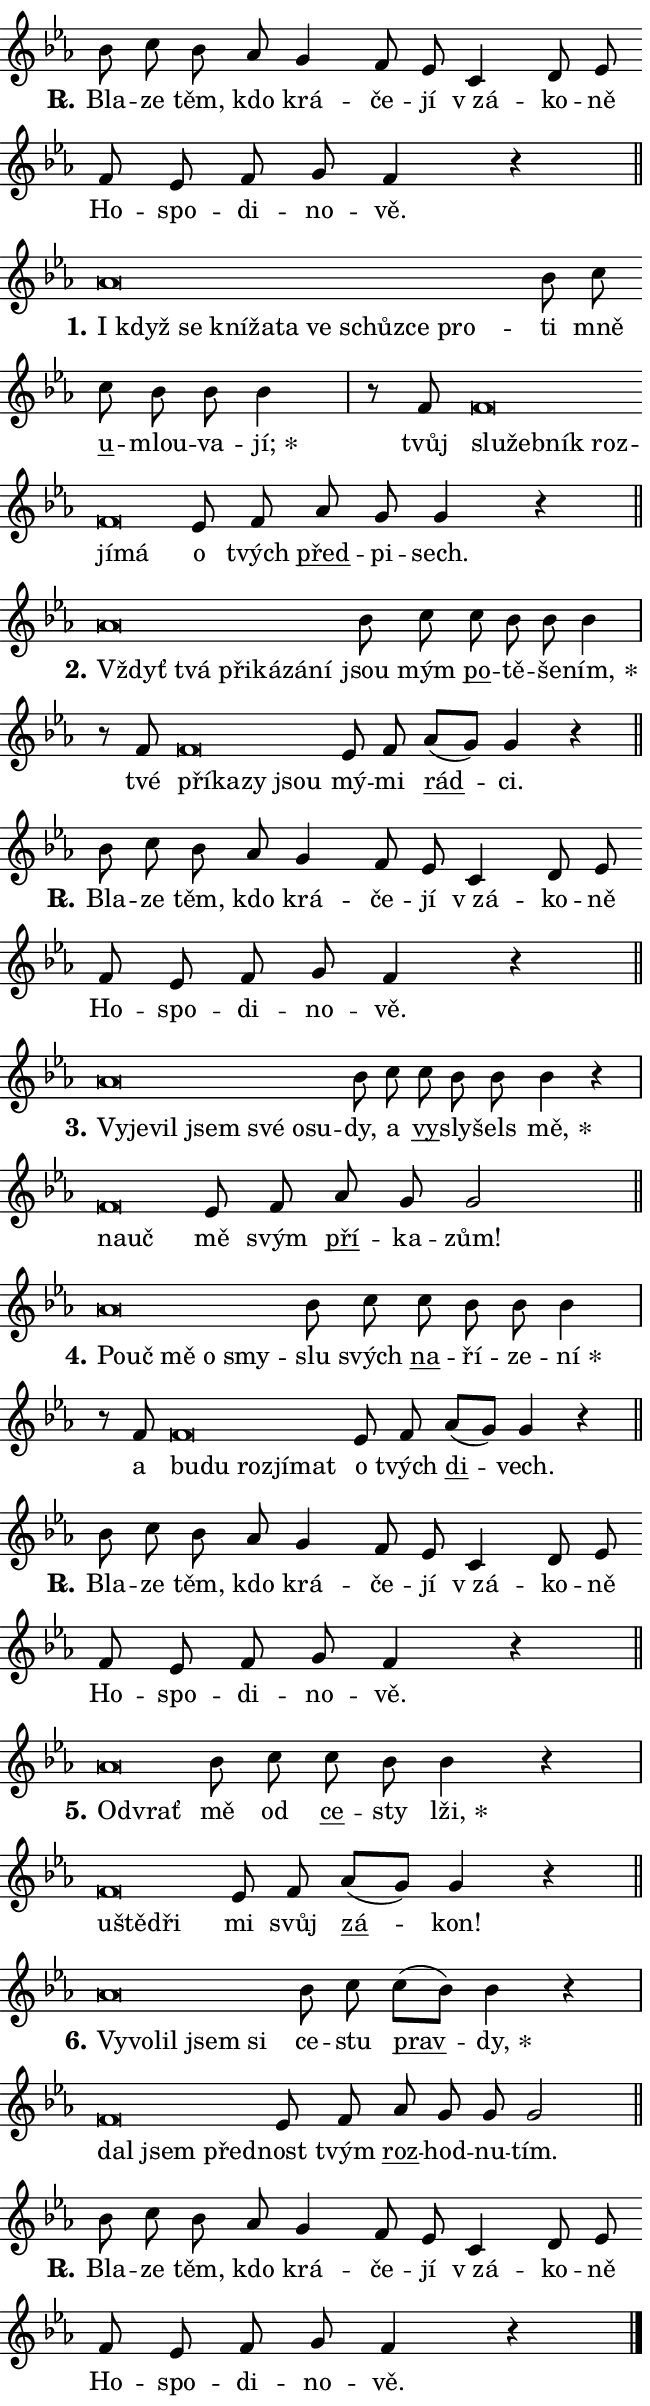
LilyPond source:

\version "2.24.0"
\header { tagline = "" }
\paper {
  indent = 0\cm
  top-margin = 0\cm
  right-margin = 0.13\cm % to fit lyric hyphens
  bottom-margin = 0\cm
  left-margin = 0\cm
  paper-width = 11\cm
  page-breaking = #ly:one-page-breaking
  system-system-spacing.basic-distance = #11
  score-system-spacing.basic-distance = #11
  ragged-last = ##f
}


%% Author: Thomas Morley
%% https://lists.gnu.org/archive/html/lilypond-user/2020-05/msg00002.html
#(define (line-position grob)
"Returns position of @var[grob} in current system:
   @code{'start}, if at first time-step
   @code{'end}, if at last time-step
   @code{'middle} otherwise
"
  (let* ((col (ly:item-get-column grob))
         (ln (ly:grob-object col 'left-neighbor))
         (rn (ly:grob-object col 'right-neighbor))
         (col-to-check-left (if (ly:grob? ln) ln col))
         (col-to-check-right (if (ly:grob? rn) rn col))
         (break-dir-left
           (and
             (ly:grob-property col-to-check-left 'non-musical #f)
             (ly:item-break-dir col-to-check-left)))
         (break-dir-right
           (and
             (ly:grob-property col-to-check-right 'non-musical #f)
             (ly:item-break-dir col-to-check-right))))
        (cond ((eqv? 1 break-dir-left) 'start)
              ((eqv? -1 break-dir-right) 'end)
              (else 'middle))))

#(define (tranparent-at-line-position vctor)
  (lambda (grob)
  "Relying on @code{line-position} select the relevant enry from @var{vctor}.
Used to determine transparency,"
    (case (line-position grob)
      ((end) (not (vector-ref vctor 0)))
      ((middle) (not (vector-ref vctor 1)))
      ((start) (not (vector-ref vctor 2))))))

noteHeadBreakVisibility =
#(define-music-function (break-visibility)(vector?)
"Makes @code{NoteHead}s transparent relying on @var{break-visibility}"
#{
  \override NoteHead.transparent =
    #(tranparent-at-line-position break-visibility)
#})

#(define delete-ledgers-for-transparent-note-heads
  (lambda (grob)
    "Reads whether a @code{NoteHead} is transparent.
If so this @code{NoteHead} is removed from @code{'note-heads} from
@var{grob}, which is supposed to be @code{LedgerLineSpanner}.
As a result ledgers are not printed for this @code{NoteHead}"
    (let* ((nhds-array (ly:grob-object grob 'note-heads))
           (nhds-list
             (if (ly:grob-array? nhds-array)
                 (ly:grob-array->list nhds-array)
                 '()))
           ;; Relies on the transparent-property being done before
           ;; Staff.LedgerLineSpanner.after-line-breaking is executed.
           ;; This is fragile ...
           (to-keep
             (remove
               (lambda (nhd)
                 (ly:grob-property nhd 'transparent #f))
               nhds-list)))
      ;; TODO find a better method to iterate over grob-arrays, similiar
      ;; to filter/remove etc for lists
      ;; For now rebuilt from scratch
      (set! (ly:grob-object grob 'note-heads)  '())
      (for-each
        (lambda (nhd)
          (ly:pointer-group-interface::add-grob grob 'note-heads nhd))
        to-keep))))

squashNotes = {
  \override NoteHead.X-extent = #'(-0.2 . 0.2)
  \override NoteHead.Y-extent = #'(-0.75 . 0)
  \override NoteHead.stencil =
    #(lambda (grob)
       (let ((pos (ly:grob-property grob 'staff-position)))
         (begin
           (if (< pos -7) (display "ERROR: Lower brevis then expected\n") (display ""))
           (if (<= pos -6) ly:text-interface::print ly:note-head::print))))
}
unSquashNotes = {
  \revert NoteHead.X-extent
  \revert NoteHead.Y-extent
  \revert NoteHead.stencil
}

hideNotes = \noteHeadBreakVisibility #begin-of-line-visible
unHideNotes = \noteHeadBreakVisibility #all-visible

% work-around for resetting accidentals
% https://lilypond.org/doc/v2.23/Documentation/notation/displaying-rhythms#unmetered-music
cadenzaMeasure = {
  \cadenzaOff
  \partial 1024 s1024
  \cadenzaOn
}

#(define-markup-command (accent layout props text) (markup?)
  "Underline accented syllable"
  (interpret-markup layout props
    #{\markup \override #'(offset . 4.3) \underline { #text }#}))

responsum = \markup \concat {
  "R" \hspace #-1.05 \path #0.1 #'((moveto 0 0.07) (lineto 0.9 0.8)) \hspace #0.05 "."
}

spaceSize = #0.6828661417322834 % exact space size for TeX Gyre Schola

\layout {
  \context {
    \Staff
    \remove "Time_signature_engraver"
    \override LedgerLineSpanner.after-line-breaking = #delete-ledgers-for-transparent-note-heads
  }
  \context {
    \Lyrics {
      \override LyricSpace.minimum-distance = \spaceSize
      \override LyricText.font-name = #"TeX Gyre Schola"
      \override LyricText.font-size = 1
      \override StanzaNumber.font-name = #"TeX Gyre Schola Bold"
      \override StanzaNumber.font-size = 1
    }
  }
  \context {
    \Score 
    \override NoteHead.text =
      #(lambda (grob) 
        (let ((pos (ly:grob-property grob 'staff-position)))
          #{\markup {
            \combine
              \halign #-0.55 \raise #(if (= pos -6) 0 0.5) \override #'(thickness . 2) \draw-line #'(3.2 . 0)
              \musicglyph "noteheads.sM1"
          }#}))
  }
}

% magnetic-lyrics.ily
%
%   written by
%     Jean Abou Samra <jean@abou-samra.fr>
%     Werner Lemberg <wl@gnu.org>
%
%   adapted by
%     Jiri Hon <jiri.hon@gmail.com>
%
% Version 2022-Apr-15

% https://www.mail-archive.com/lilypond-user@gnu.org/msg149350.html

#(define (Left_hyphen_pointer_engraver context)
   "Collect syllable-hyphen-syllable occurrences in lyrics and store
them in properties.  This engraver only looks to the left.  For
example, if the lyrics input is @code{foo -- bar}, it does the
following.

@itemize @bullet
@item
Set the @code{text} property of the @code{LyricHyphen} grob between
@q{foo} and @q{bar} to @code{foo}.

@item
Set the @code{left-hyphen} property of the @code{LyricText} grob with
text @q{foo} to the @code{LyricHyphen} grob between @q{foo} and
@q{bar}.
@end itemize

Use this auxiliary engraver in combination with the
@code{lyric-@/text::@/apply-@/magnetic-@/offset!} hook."
   (let ((hyphen #f)
         (text #f))
     (make-engraver
      (acknowledgers
       ((lyric-syllable-interface engraver grob source-engraver)
        (set! text grob)))
      (end-acknowledgers
       ((lyric-hyphen-interface engraver grob source-engraver)
        ;(when (not (grob::has-interface grob 'lyric-space-interface))
          (set! hyphen grob)));)
      ((stop-translation-timestep engraver)
       (when (and text hyphen)
         (ly:grob-set-object! text 'left-hyphen hyphen))
       (set! text #f)
       (set! hyphen #f)))))

#(define (lyric-text::apply-magnetic-offset! grob)
   "If the space between two syllables is less than the value in
property @code{LyricText@/.details@/.squash-threshold}, move the right
syllable to the left so that it gets concatenated with the left
syllable.

Use this function as a hook for
@code{LyricText@/.after-@/line-@/breaking} if the
@code{Left_@/hyphen_@/pointer_@/engraver} is active."
   (let ((hyphen (ly:grob-object grob 'left-hyphen #f)))
     (when hyphen
       (let ((left-text (ly:spanner-bound hyphen LEFT)))
         (when (grob::has-interface left-text 'lyric-syllable-interface)
           (let* ((common (ly:grob-common-refpoint grob left-text X))
                  (this-x-ext (ly:grob-extent grob common X))
                  (left-x-ext
                   (begin
                     ;; Trigger magnetism for left-text.
                     (ly:grob-property left-text 'after-line-breaking)
                     (ly:grob-extent left-text common X)))
                  ;; `delta` is the gap width between two syllables.
                  (delta (- (interval-start this-x-ext)
                            (interval-end left-x-ext)))
                  (details (ly:grob-property grob 'details))
                  (threshold (assoc-get 'squash-threshold details 0.2)))
             (when (< delta threshold)
               (let* (;; We have to manipulate the input text so that
                      ;; ligatures crossing syllable boundaries are not
                      ;; disabled.  For languages based on the Latin
                      ;; script this is essentially a beautification.
                      ;; However, for non-Western scripts it can be a
                      ;; necessity.
                      (lt (ly:grob-property left-text 'text))
                      (rt (ly:grob-property grob 'text))
                      (is-space (grob::has-interface hyphen 'lyric-space-interface))
                      (space (if is-space " " ""))
                      (extra-delta (if is-space spaceSize 0))
                      ;; Append new syllable.
                      (ltrt-space (if (and (string? lt) (string? rt))
                                (string-append lt space rt)
                                (make-concat-markup (list lt space rt))))
                      ;; Right-align `ltrt` to the right side.
                      (ltrt-space-markup (grob-interpret-markup
                               grob
                               (make-translate-markup
                                (cons (interval-length this-x-ext) 0)
                                (make-right-align-markup ltrt-space)))))
                 (begin
                   ;; Don't print `left-text`.
                   (ly:grob-set-property! left-text 'stencil #f)
                   ;; Set text and stencil (which holds all collected
                   ;; syllables so far) and shift it to the left.
                   (ly:grob-set-property! grob 'text ltrt-space)
                   (ly:grob-set-property! grob 'stencil ltrt-space-markup)
                   (ly:grob-translate-axis! grob (- (- delta extra-delta)) X))))))))))


#(define (lyric-hyphen::displace-bounds-first grob)
   ;; Make very sure this callback isn't triggered too early.
   (let ((left (ly:spanner-bound grob LEFT))
         (right (ly:spanner-bound grob RIGHT)))
     (ly:grob-property left 'after-line-breaking)
     (ly:grob-property right 'after-line-breaking)
     (ly:lyric-hyphen::print grob)))

squashThreshold = #0.4

\layout {
  \context {
    \Lyrics
    \consists #Left_hyphen_pointer_engraver
    \override LyricText.after-line-breaking =
      #lyric-text::apply-magnetic-offset!
    \override LyricHyphen.stencil = #lyric-hyphen::displace-bounds-first
    \override LyricText.details.squash-threshold = \squashThreshold
    \override LyricHyphen.minimum-distance = 0
    \override LyricHyphen.minimum-length = \squashThreshold
  }
}

squashText = \override LyricText.details.squash-threshold = 9999
unSquashText = \override LyricText.details.squash-threshold = \squashThreshold

leftText = \override LyricText.self-alignment-X = #LEFT
unLeftText = \revert LyricText.self-alignment-X

starOffset = #(lambda (grob) 
                (let ((x_offset (ly:self-alignment-interface::aligned-on-x-parent grob)))
                  (if (= x_offset 0) 0 (+ x_offset 1.2))))

star = #(define-music-function (syllable)(string?)
"Append star separator at the end of a syllable"
#{
  \once \override LyricText.X-offset = #starOffset
  \lyricmode { \markup {
    #syllable
    \override #'((font-name . "TeX Gyre Schola Bold")) \hspace #0.2 \lower #0.65 \larger "*"
  } }
#})

starAccent = #(define-music-function (syllable)(string?)
"Append star separator at the end of a syllable and make accent"
#{
  \once \override LyricText.X-offset = #starOffset
  \lyricmode { \markup {
    \accent #syllable
    \override #'((font-name . "TeX Gyre Schola Bold")) \hspace #0.2 \lower #0.65 \larger "*"
  } }
#})

breath = #(define-music-function (syllable)(string?)
"Append breathing indicator at the end of a syllable"
#{
  \lyricmode { \markup { #syllable "+" } }
#})

optionalBreath = #(define-music-function (syllable)(string?)
"Append optional breathing indicator at the end of a syllable"
#{
  \lyricmode { \markup { #syllable "(+)" } }
#})


\score {
    <<
        \new Voice = "melody" { \cadenzaOn \key es \major \relative { bes'8 c bes as g4 f8 es \bar "" c4 d8 es \bar "" f es f g f4 r \cadenzaMeasure \bar "||" \break } }
        \new Lyrics \lyricsto "melody" { \lyricmode { \set stanza = \responsum
Bla -- ze těm, kdo krá -- če -- jí "v zá" -- ko -- ně Ho -- spo -- di -- no -- vě. } }
    >>
    \layout {}
}

\score {
    <<
        \new Voice = "melody" { \cadenzaOn \key es \major \relative { \squashNotes as'\breve*1/16 \hideNotes \breve*1/16 \bar "" \breve*1/16 \bar "" \breve*1/16 \bar "" \breve*1/16 \bar "" \breve*1/16 \bar "" \breve*1/16 \bar "" \breve*1/16 \bar "" \breve*1/16 \breve*1/16 \bar "" \unHideNotes \unSquashNotes bes8 c \bar "" c bes bes bes4 \cadenzaMeasure \bar "|" r8 f8 \squashNotes f\breve*1/16 \hideNotes \breve*1/16 \bar "" \breve*1/16 \bar "" \breve*1/16 \bar "" \breve*1/16 \breve*1/16 \bar "" \unHideNotes \unSquashNotes es8 f \bar "" as g g4 r \cadenzaMeasure \bar "||" \break } }
        \new Lyrics \lyricsto "melody" { \lyricmode { \set stanza = "1."
\leftText I \squashText když se kní -- ža -- ta ve schůz -- ce pro -- \unLeftText \unSquashText ti mně \markup \accent u -- mlou -- va -- \star jí; tvůj \leftText slu -- \squashText žeb -- ník roz -- jí -- má \unLeftText \unSquashText o tvých \markup \accent před -- pi -- sech. } }
    >>
    \layout {}
}

\score {
    <<
        \new Voice = "melody" { \cadenzaOn \key es \major \relative { \squashNotes as'\breve*1/16 \hideNotes \breve*1/16 \bar "" \breve*1/16 \bar "" \breve*1/16 \bar "" \breve*1/16 \breve*1/16 \bar "" \unHideNotes \unSquashNotes bes8 c \bar "" c bes bes bes4 \cadenzaMeasure \bar "|" r8 f8 \squashNotes f\breve*1/16 \hideNotes \breve*1/16 \bar "" \breve*1/16 \breve*1/16 \bar "" \unHideNotes \unSquashNotes es8 f \bar "" as[( g)] g4 r \cadenzaMeasure \bar "||" \break } }
        \new Lyrics \lyricsto "melody" { \lyricmode { \set stanza = "2."
\leftText Vždyť \squashText tvá při -- ká -- zá -- ní \unLeftText \unSquashText jsou mým \markup \accent po -- tě -- še -- \star ním, tvé \leftText pří -- \squashText ka -- zy jsou \unLeftText \unSquashText mý -- mi \markup \accent rád -- ci. } }
    >>
    \layout {}
}

\score {
    <<
        \new Voice = "melody" { \cadenzaOn \key es \major \relative { bes'8 c bes as g4 f8 es \bar "" c4 d8 es \bar "" f es f g f4 r \cadenzaMeasure \bar "||" \break } }
        \new Lyrics \lyricsto "melody" { \lyricmode { \set stanza = \responsum
Bla -- ze těm, kdo krá -- če -- jí "v zá" -- ko -- ně Ho -- spo -- di -- no -- vě. } }
    >>
    \layout {}
}

\score {
    <<
        \new Voice = "melody" { \cadenzaOn \key es \major \relative { \squashNotes as'\breve*1/16 \hideNotes \breve*1/16 \bar "" \breve*1/16 \bar "" \breve*1/16 \bar "" \breve*1/16 \bar "" \breve*1/16 \breve*1/16 \bar "" \unHideNotes \unSquashNotes bes8 c \bar "" c bes bes bes4 r \cadenzaMeasure \bar "|" \squashNotes f\breve*1/16 \hideNotes \breve*1/16 \bar "" \unHideNotes \unSquashNotes es8 f \bar "" as g g2 \cadenzaMeasure \bar "||" \break } }
        \new Lyrics \lyricsto "melody" { \lyricmode { \set stanza = "3."
\leftText Vy -- \squashText je -- vil jsem své o -- su -- \unLeftText \unSquashText dy, a \markup \accent vy -- sly -- šels \star mě, \leftText na -- \squashText uč \unLeftText \unSquashText mě svým \markup \accent pří -- ka -- zům! } }
    >>
    \layout {}
}

\score {
    <<
        \new Voice = "melody" { \cadenzaOn \key es \major \relative { \squashNotes as'\breve*1/16 \hideNotes \breve*1/16 \bar "" \breve*1/16 \bar "" \breve*1/16 \breve*1/16 \bar "" \unHideNotes \unSquashNotes bes8 c \bar "" c bes bes bes4 \cadenzaMeasure \bar "|" r8 f8 \squashNotes f\breve*1/16 \hideNotes \breve*1/16 \bar "" \breve*1/16 \bar "" \breve*1/16 \breve*1/16 \bar "" \unHideNotes \unSquashNotes es8 f \bar "" as[( g)] g4 r \cadenzaMeasure \bar "||" \break } }
        \new Lyrics \lyricsto "melody" { \lyricmode { \set stanza = "4."
\leftText Po -- \squashText uč mě o smy -- \unLeftText \unSquashText slu svých \markup \accent na -- ří -- ze -- \star ní a \leftText bu -- \squashText du roz -- jí -- mat \unLeftText \unSquashText o tvých \markup \accent di -- vech. } }
    >>
    \layout {}
}

\score {
    <<
        \new Voice = "melody" { \cadenzaOn \key es \major \relative { bes'8 c bes as g4 f8 es \bar "" c4 d8 es \bar "" f es f g f4 r \cadenzaMeasure \bar "||" \break } }
        \new Lyrics \lyricsto "melody" { \lyricmode { \set stanza = \responsum
Bla -- ze těm, kdo krá -- če -- jí "v zá" -- ko -- ně Ho -- spo -- di -- no -- vě. } }
    >>
    \layout {}
}

\score {
    <<
        \new Voice = "melody" { \cadenzaOn \key es \major \relative { \squashNotes as'\breve*1/16 \hideNotes \breve*1/16 \bar "" \unHideNotes \unSquashNotes bes8 c \bar "" c bes bes4 r \cadenzaMeasure \bar "|" \squashNotes f\breve*1/16 \hideNotes \breve*1/16 \breve*1/16 \bar "" \unHideNotes \unSquashNotes es8 f \bar "" as[( g)] g4 r \cadenzaMeasure \bar "||" \break } }
        \new Lyrics \lyricsto "melody" { \lyricmode { \set stanza = "5."
\leftText Od -- \squashText vrať \unLeftText \unSquashText mě od \markup \accent ce -- sty \star lži, \leftText u -- \squashText ště -- dři \unLeftText \unSquashText mi svůj \markup \accent zá -- kon! } }
    >>
    \layout {}
}

\score {
    <<
        \new Voice = "melody" { \cadenzaOn \key es \major \relative { \squashNotes as'\breve*1/16 \hideNotes \breve*1/16 \bar "" \breve*1/16 \bar "" \breve*1/16 \breve*1/16 \bar "" \unHideNotes \unSquashNotes bes8 c \bar "" c[( bes)] bes4 r \cadenzaMeasure \bar "|" \squashNotes f\breve*1/16 \hideNotes \breve*1/16 \breve*1/16 \bar "" \unHideNotes \unSquashNotes es8 f \bar "" as g g g2 \cadenzaMeasure \bar "||" \break } }
        \new Lyrics \lyricsto "melody" { \lyricmode { \set stanza = "6."
\leftText Vy -- \squashText vo -- lil jsem si \unLeftText \unSquashText ce -- stu \markup \accent prav -- \star dy, \leftText dal \squashText jsem před -- \unLeftText \unSquashText nost tvým \markup \accent roz -- hod -- nu -- tím. } }
    >>
    \layout {}
}

\score {
    <<
        \new Voice = "melody" { \cadenzaOn \key es \major \relative { bes'8 c bes as g4 f8 es \bar "" c4 d8 es \bar "" f es f g f4 r \cadenzaMeasure \bar "||" \break } \bar "|." }
        \new Lyrics \lyricsto "melody" { \lyricmode { \set stanza = \responsum
Bla -- ze těm, kdo krá -- če -- jí "v zá" -- ko -- ně Ho -- spo -- di -- no -- vě. } }
    >>
    \layout {}
}
